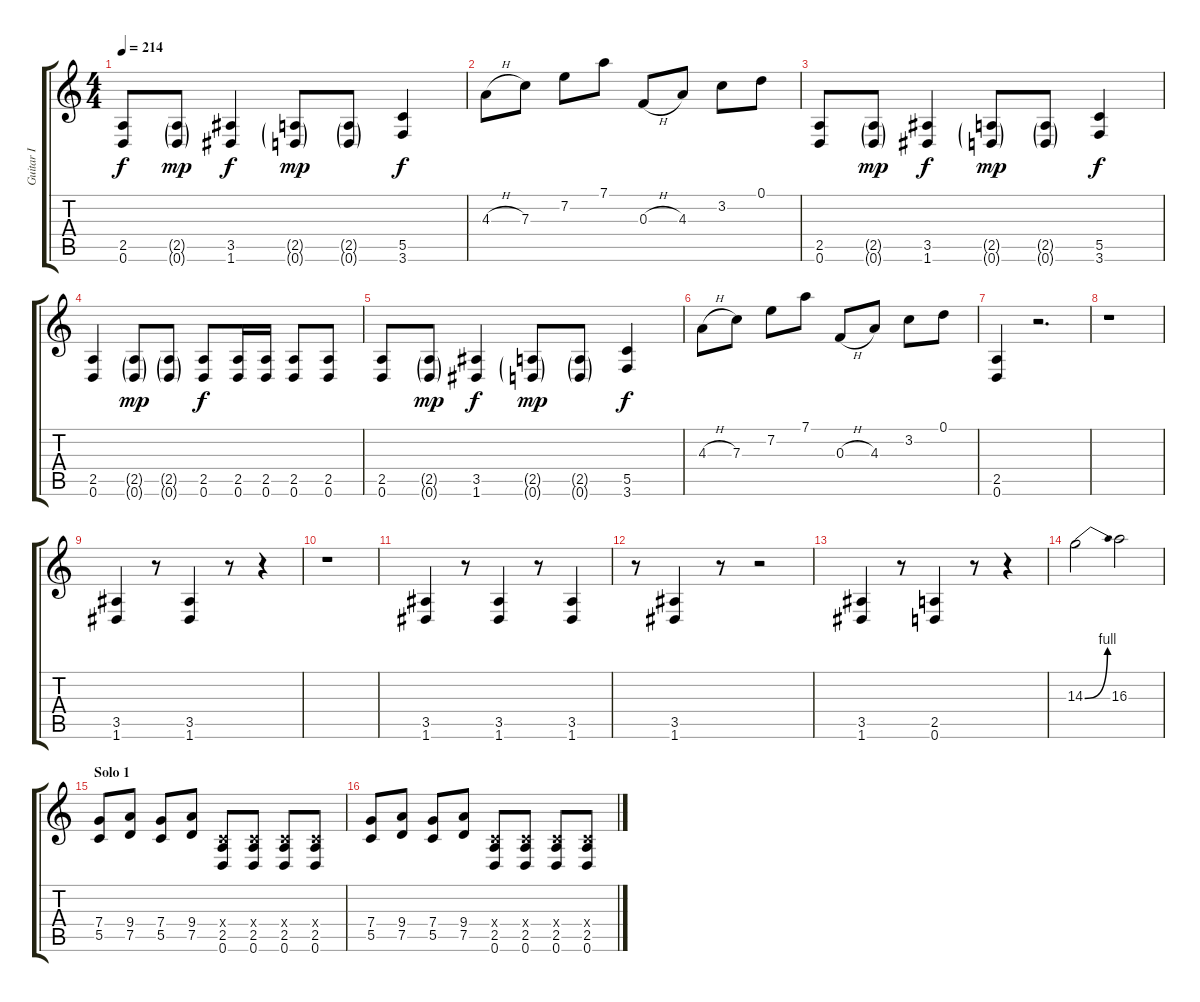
\track ("Guitar I" "Guitar I") {instrument distortionguitar}
\staff {score tabs}
\tuning (D4 A3 F3 C3 G2 D2) {hide}
\ts (4 4)
\tempo 214
\clef g2
\ks c
(2.5 0.6).8{dy f} (2.5{g} 0.6{g}).8{dy mp} (3.5 1.6).4{dy f} (2.5{g} 0.6{g}).8{dy mp} (2.5{g} 0.6{g}).8 (5.5 3.6).4{dy f} |
4.3{h}.8 7.3.8 7.2.8 7.1.8 0.3{h}.8 4.3.8 3.2.8 0.1.8 |
(2.5 0.6).8 (2.5{g} 0.6{g}).8{dy mp} (3.5 1.6).4{dy f} (2.5{g} 0.6{g}).8{dy mp} (2.5{g} 0.6{g}).8 (5.5 3.6).4{dy f} |
(2.5 0.6).4 (2.5{g} 0.6{g}).8{dy mp} (2.5{g} 0.6{g}).8 (2.5 0.6).8{dy f} (2.5 0.6).16 (2.5 0.6).16 (2.5 0.6).8 (2.5 0.6).8 |
(2.5 0.6).8 (2.5{g} 0.6{g}).8{dy mp} (3.5 1.6).4{dy f} (2.5{g} 0.6{g}).8{dy mp} (2.5{g} 0.6{g}).8 (5.5 3.6).4{dy f} |
4.3{h}.8 7.3.8 7.2.8 7.1.8 0.3{h}.8 4.3.8 3.2.8 0.1.8 |
(2.5 0.6).4 r.2{d} |
r.1 |
(3.5 1.6).4 r.8 (3.5 1.6).4 r.8 r.4 |
r.1 |
(3.5 1.6).4 r.8 (3.5 1.6).4 r.8 (3.5 1.6).4 |
r.8 (3.5 1.6).4 r.8 r.2 |
(3.5 1.6).4 r.8 (2.5 0.6).4 r.8 r.4 |
14.3{be (bend 0 0 60 4)}.2 16.3.2 |
\section ("" "Solo 1")
(7.4 5.5).8 (9.4 7.5).8 (7.4 5.5).8 (9.4 7.5).8 (0.4{x} 2.5 0.6).8 (0.4{x} 2.5 0.6).8 (0.4{x} 2.5 0.6).8 (0.4{x} 2.5 0.6).8 |
(7.4 5.5).8 (9.4 7.5).8 (7.4 5.5).8 (9.4 7.5).8 (0.4{x} 2.5 0.6).8 (0.4{x} 2.5 0.6).8 (0.4{x} 2.5 0.6).8 (0.4{x} 2.5 0.6).8
